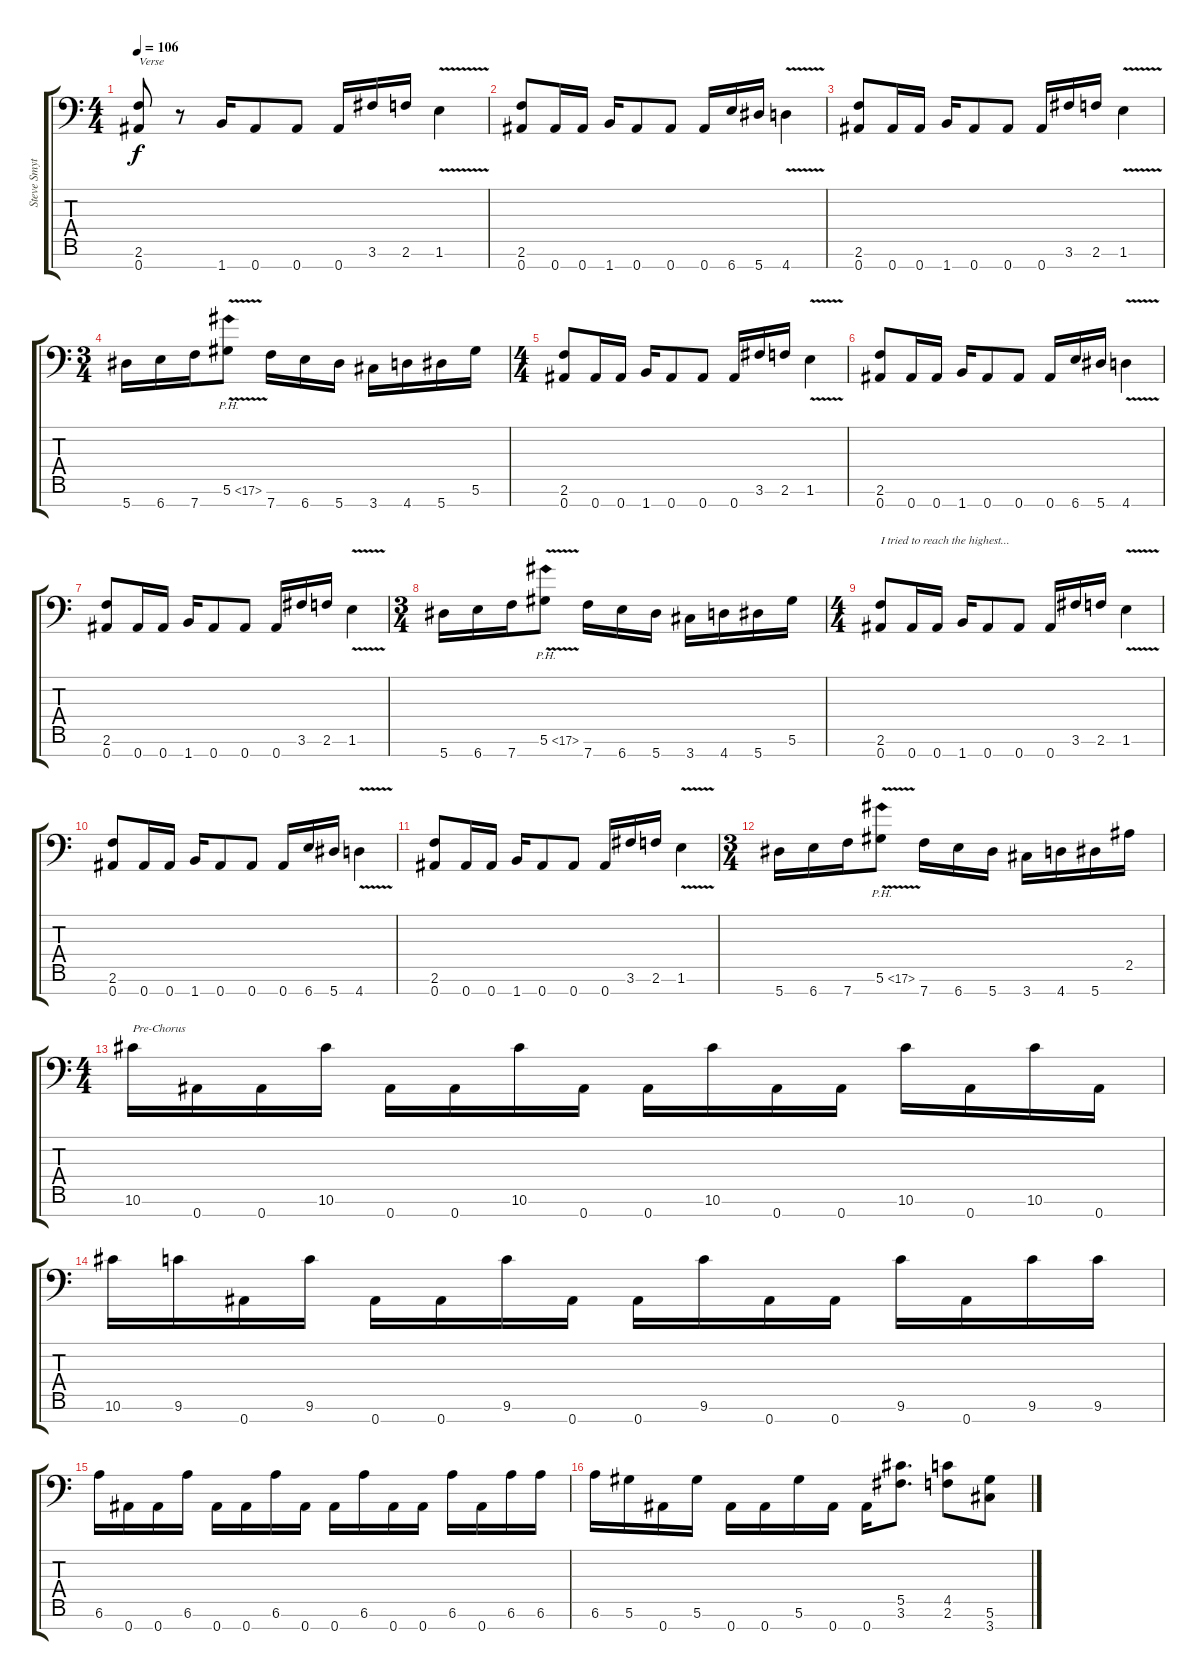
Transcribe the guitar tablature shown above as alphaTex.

\track ("Steve Smyth" "Steve Smyt") {instrument distortionguitar}
\staff {score tabs}
\tuning (Eb4 Bb3 Gb3 Db3 Ab2 Eb2 Bb1) {hide}
\ts (4 4)
\tempo 106
\clef f4
\ks c
(2.6 0.7).8{txt "Verse" dy f} r.8 1.7.16 0.7.8 0.7.8 0.7.16 3.6.16 2.6.16 1.6{v}.4 |
(2.6 0.7).8 0.7.16 0.7.16 1.7.16 0.7.8 0.7.8 0.7.16 6.7.16 5.7.16 4.7{v}.4 |
(2.6 0.7).8 0.7.16 0.7.16 1.7.16 0.7.8 0.7.8 0.7.16 3.6.16 2.6.16 1.6{v}.4 |
\ts (3 4)
5.7.16 6.7.16 7.7.16 5.6{ph 12 v}.8 7.7.16 6.7.16 5.7.16 3.7.16 4.7.16 5.7.16 5.6.16 |
\ts (4 4)
(2.6 0.7).8 0.7.16 0.7.16 1.7.16 0.7.8 0.7.8 0.7.16 3.6.16 2.6.16 1.6{v}.4 |
(2.6 0.7).8 0.7.16 0.7.16 1.7.16 0.7.8 0.7.8 0.7.16 6.7.16 5.7.16 4.7{v}.4 |
(2.6 0.7).8 0.7.16 0.7.16 1.7.16 0.7.8 0.7.8 0.7.16 3.6.16 2.6.16 1.6{v}.4 |
\ts (3 4)
5.7.16 6.7.16 7.7.16 5.6{ph 12 v}.8 7.7.16 6.7.16 5.7.16 3.7.16 4.7.16 5.7.16 5.6.16 |
\ts (4 4)
(2.6 0.7).8{txt "I tried to reach the highest..."} 0.7.16 0.7.16 1.7.16 0.7.8 0.7.8 0.7.16 3.6.16 2.6.16 1.6{v}.4 |
(2.6 0.7).8 0.7.16 0.7.16 1.7.16 0.7.8 0.7.8 0.7.16 6.7.16 5.7.16 4.7{v}.4 |
(2.6 0.7).8 0.7.16 0.7.16 1.7.16 0.7.8 0.7.8 0.7.16 3.6.16 2.6.16 1.6{v}.4 |
\ts (3 4)
5.7.16 6.7.16 7.7.16 5.6{ph 12 v}.8 7.7.16 6.7.16 5.7.16 3.7.16 4.7.16 5.7.16 2.5.16 |
\ts (4 4)
10.6.16{txt "Pre-Chorus"} 0.7.16 0.7.16 10.6.16 0.7.16 0.7.16 10.6.16 0.7.16 0.7.16 10.6.16 0.7.16 0.7.16 10.6.16 0.7.16 10.6.16 0.7.16 |
10.6.16 9.6.16 0.7.16 9.6.16 0.7.16 0.7.16 9.6.16 0.7.16 0.7.16 9.6.16 0.7.16 0.7.16 9.6.16 0.7.16 9.6.16 9.6.16 |
6.6.16 0.7.16 0.7.16 6.6.16 0.7.16 0.7.16 6.6.16 0.7.16 0.7.16 6.6.16 0.7.16 0.7.16 6.6.16 0.7.16 6.6.16 6.6.16 |
6.6.16 5.6.16 0.7.16 5.6.16 0.7.16 0.7.16 5.6.16 0.7.16 0.7.16 (5.5 3.6).8{d} (4.5 2.6).8 (5.6 3.7).8
